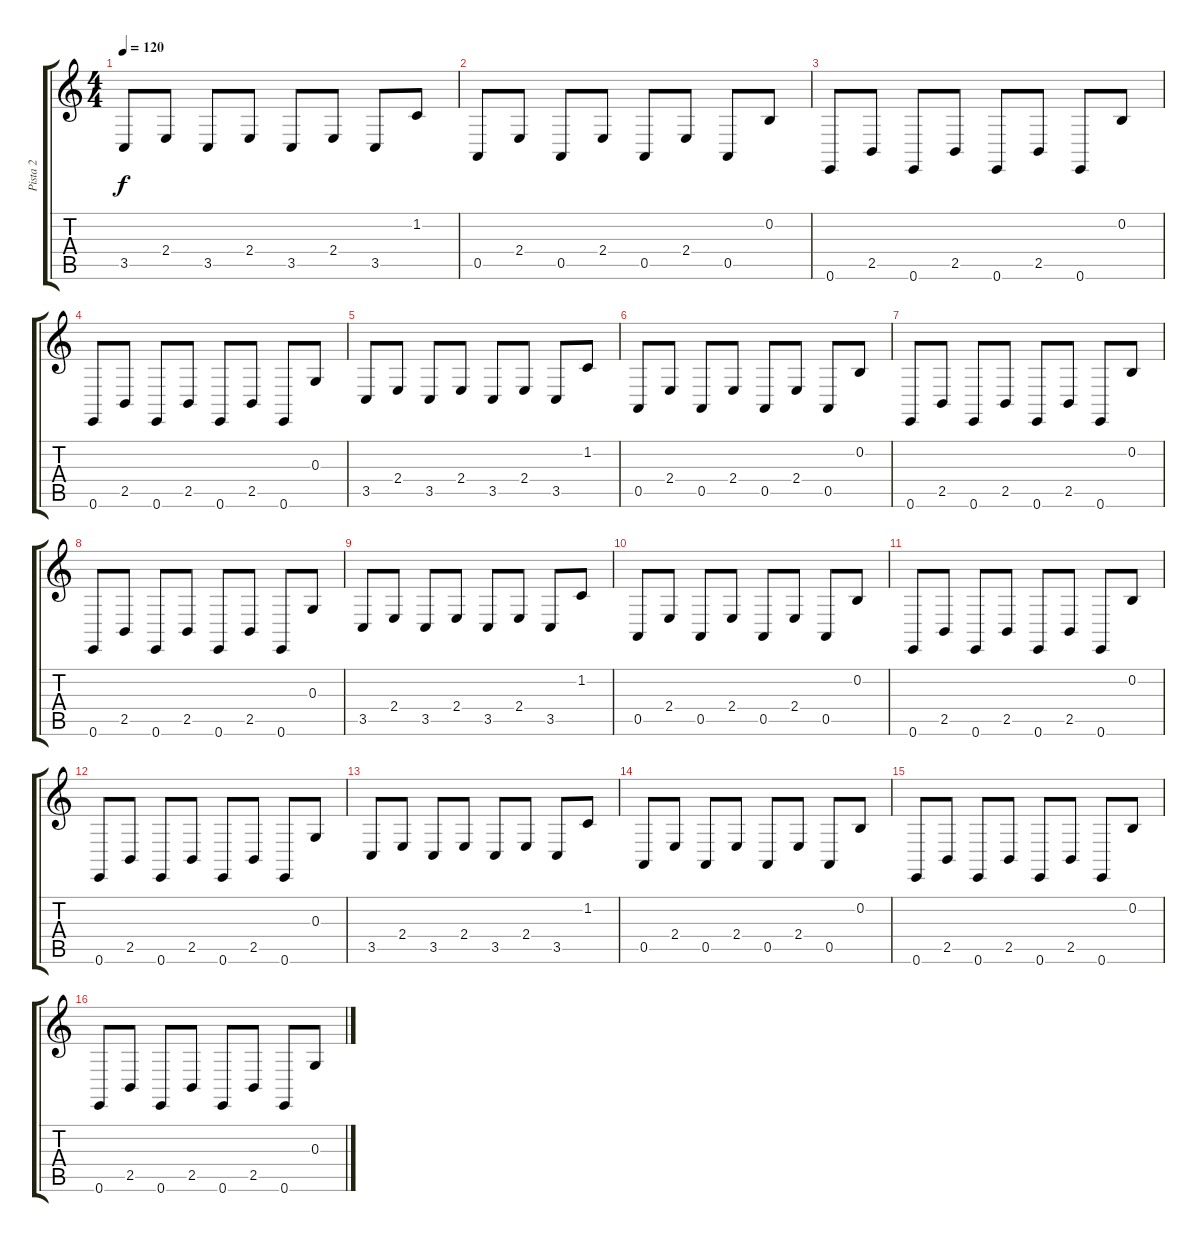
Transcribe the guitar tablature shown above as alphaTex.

\track ("Pista 2" "Pista 2") {instrument orchestralharp}
\staff {score tabs}
\tuning (E4 B3 G3 D3 A2 E2) {hide}
\ts (4 4)
\tempo 120
\clef g2
\ks c
3.5.8{dy f} 2.4.8 3.5.8 2.4.8 3.5.8 2.4.8 3.5.8 1.2.8 |
0.5.8 2.4.8 0.5.8 2.4.8 0.5.8 2.4.8 0.5.8 0.2.8 |
0.6.8 2.5.8 0.6.8 2.5.8 0.6.8 2.5.8 0.6.8 0.2.8 |
0.6.8 2.5.8 0.6.8 2.5.8 0.6.8 2.5.8 0.6.8 0.3.8 |
3.5.8 2.4.8 3.5.8 2.4.8 3.5.8 2.4.8 3.5.8 1.2.8 |
0.5.8 2.4.8 0.5.8 2.4.8 0.5.8 2.4.8 0.5.8 0.2.8 |
0.6.8 2.5.8 0.6.8 2.5.8 0.6.8 2.5.8 0.6.8 0.2.8 |
0.6.8 2.5.8 0.6.8 2.5.8 0.6.8 2.5.8 0.6.8 0.3.8 |
3.5.8 2.4.8 3.5.8 2.4.8 3.5.8 2.4.8 3.5.8 1.2.8 |
0.5.8 2.4.8 0.5.8 2.4.8 0.5.8 2.4.8 0.5.8 0.2.8 |
0.6.8 2.5.8 0.6.8 2.5.8 0.6.8 2.5.8 0.6.8 0.2.8 |
0.6.8 2.5.8 0.6.8 2.5.8 0.6.8 2.5.8 0.6.8 0.3.8 |
3.5.8 2.4.8 3.5.8 2.4.8 3.5.8 2.4.8 3.5.8 1.2.8 |
0.5.8 2.4.8 0.5.8 2.4.8 0.5.8 2.4.8 0.5.8 0.2.8 |
0.6.8 2.5.8 0.6.8 2.5.8 0.6.8 2.5.8 0.6.8 0.2.8 |
0.6.8 2.5.8 0.6.8 2.5.8 0.6.8 2.5.8 0.6.8 0.3.8
